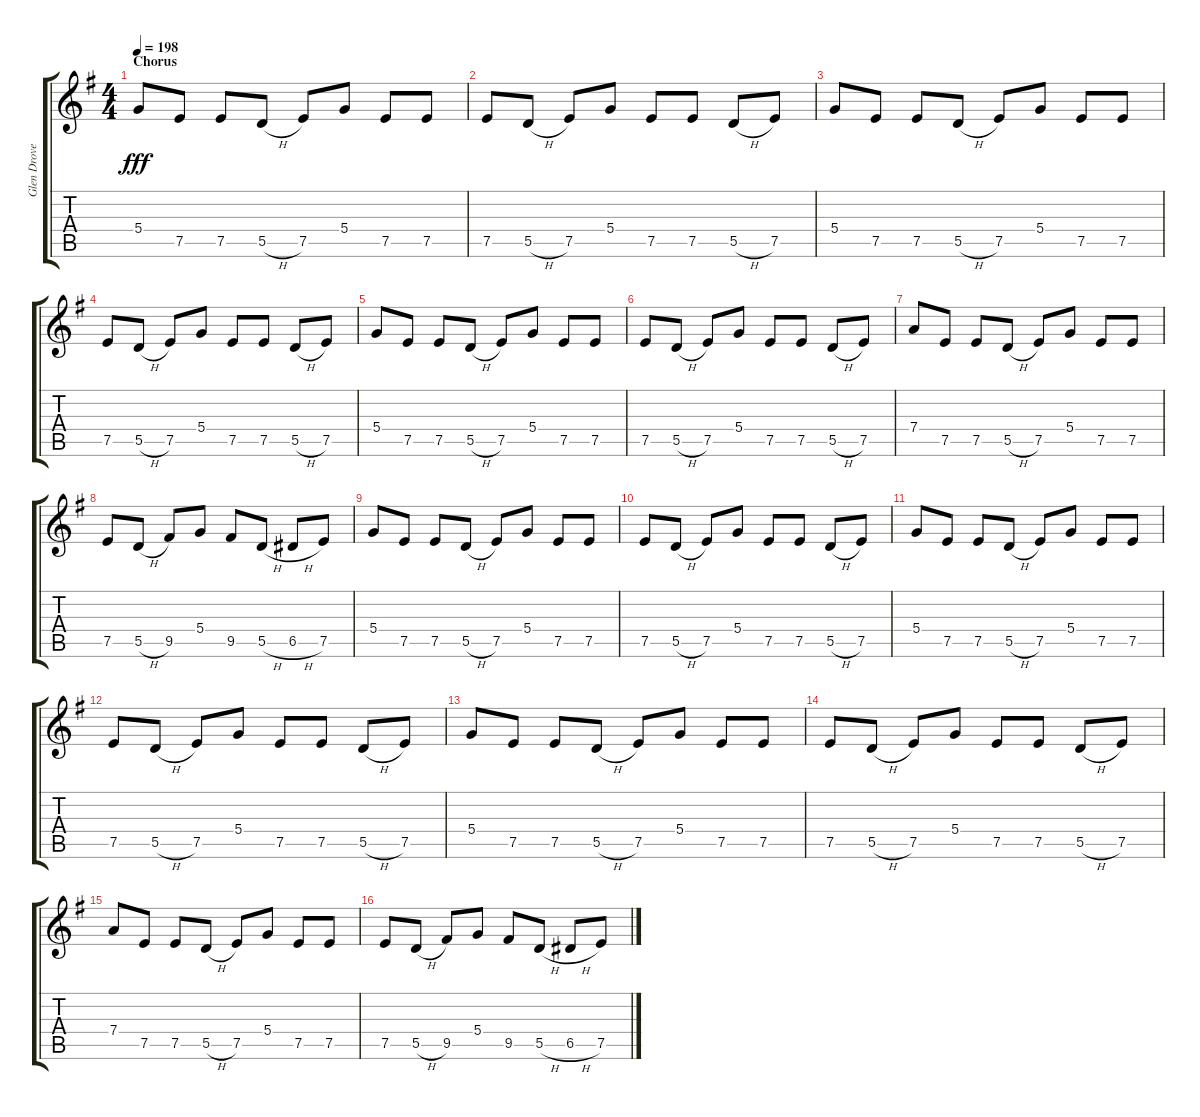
\track ("Glen Drover" "Glen Drove") {instrument overdrivenguitar}
\staff {score tabs}
\tuning (E4 B3 G3 D3 A2 E2) {hide}
\ts (4 4)
\section ("" "Chorus")
\tempo 198
\clef g2
\ks g
5.4.8{dy fff} 7.5.8 7.5.8 5.5{h}.8 7.5.8 5.4.8 7.5.8 7.5.8 |
7.5.8 5.5{h}.8 7.5.8 5.4.8 7.5.8 7.5.8 5.5{h}.8 7.5.8 |
5.4.8 7.5.8 7.5.8 5.5{h}.8 7.5.8 5.4.8 7.5.8 7.5.8 |
7.5.8 5.5{h}.8 7.5.8 5.4.8 7.5.8 7.5.8 5.5{h}.8 7.5.8 |
5.4.8 7.5.8 7.5.8 5.5{h}.8 7.5.8 5.4.8 7.5.8 7.5.8 |
7.5.8 5.5{h}.8 7.5.8 5.4.8 7.5.8 7.5.8 5.5{h}.8 7.5.8 |
7.4.8 7.5.8 7.5.8 5.5{h}.8 7.5.8 5.4.8 7.5.8 7.5.8 |
7.5.8 5.5{h}.8 9.5.8 5.4.8 9.5.8 5.5{h}.8 6.5{h}.8 7.5.8 |
5.4.8 7.5.8 7.5.8 5.5{h}.8 7.5.8 5.4.8 7.5.8 7.5.8 |
7.5.8 5.5{h}.8 7.5.8 5.4.8 7.5.8 7.5.8 5.5{h}.8 7.5.8 |
5.4.8 7.5.8 7.5.8 5.5{h}.8 7.5.8 5.4.8 7.5.8 7.5.8 |
7.5.8 5.5{h}.8 7.5.8 5.4.8 7.5.8 7.5.8 5.5{h}.8 7.5.8 |
5.4.8 7.5.8 7.5.8 5.5{h}.8 7.5.8 5.4.8 7.5.8 7.5.8 |
7.5.8 5.5{h}.8 7.5.8 5.4.8 7.5.8 7.5.8 5.5{h}.8 7.5.8 |
7.4.8 7.5.8 7.5.8 5.5{h}.8 7.5.8 5.4.8 7.5.8 7.5.8 |
7.5.8 5.5{h}.8 9.5.8 5.4.8 9.5.8 5.5{h}.8 6.5{h}.8 7.5.8
